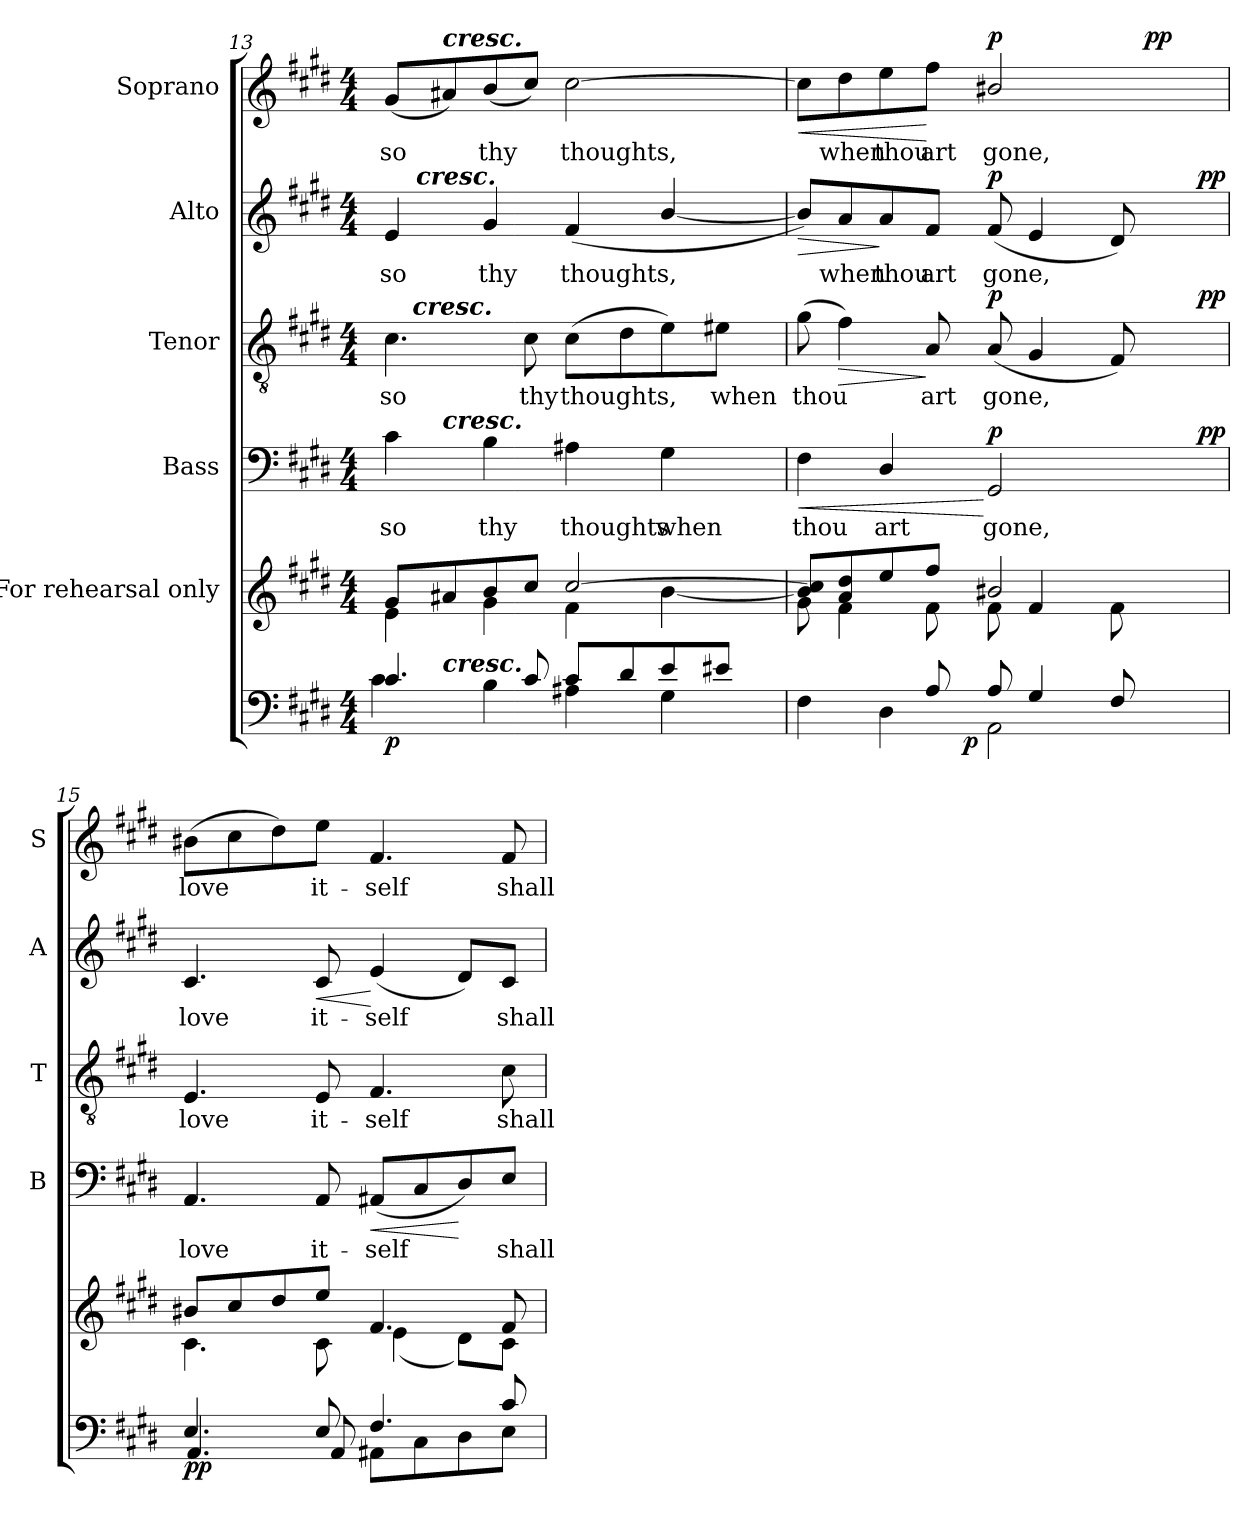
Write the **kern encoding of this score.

**kern	**dynam	**kern	**kern	**text	**dynam	**kern	**text	**dynam	**kern	**text	**dynam	**kern	**text	**dynam
*part6	*part6	*part5	*part4	*part4	*part4	*part3	*part3	*part3	*part2	*part2	*part2	*part1	*part1	*part1
*staff6	*staff6	*staff5	*staff4	*staff4	*staff4	*staff3	*staff3	*staff3	*staff2	*staff2	*staff2	*staff1	*staff1	*staff1
*	*	*I"For  rehearsal  only	*I"Bass	*	*	*I"Tenor	*	*	*I"Alto	*	*	*I"Soprano	*	*
*	*	*	*I'B	*	*	*I'T	*	*	*I'A	*	*	*I'S	*	*
*clefF4	*	*clefG2	*clefF4	*	*	*clefGv2	*	*	*clefG2	*	*	*clefG2	*	*
*	*	*	*	*	*	*ITrd7c12	*	*	*	*	*	*	*	*
*k[f#c#g#d#]	*	*k[f#c#g#d#]	*k[f#c#g#d#]	*	*	*k[f#c#g#d#]	*	*	*k[f#c#g#d#]	*	*	*k[f#c#g#d#]	*	*
*E:	*	*E:	*E:	*	*	*E:	*	*	*E:	*	*	*E:	*	*
*M4/4	*	*M4/4	*M4/4	*	*	*M4/4	*	*	*M4/4	*	*	*M4/4	*	*
=13	=13	=13	=13	=13	=13	=13	=13	=13	=13	=13	=13	=13	=13	=13
*^	*	*^	*	*	*	*	*	*	*	*	*	*	*	*
!	!	!	!	!	!	!LO:LY:b:color=#000000	!	!	!	!	!	!	!	!	!	!
!	!	!	!	!	!	!	!	!	!LO:LY:b:color=#000000	!	!	!	!	!	!	!
!	!	!	!	!	!	!	!	!	!	!	!	!LO:LY:b:color=#000000	!	!	!	!
!	!	!	!	!	!	!	!	!	!	!	!	!	!	!	!LO:LY:b:color=#000000	!
*	*^	*	*	*	*^	*	*	*^	*	*	*^	*	*	*	*	*
4.c#i/	4c#i\	8ryy	p	8g#i/L	4ei\	4c#i\	8ryy	so	.	4.C#i\	16ryy	so	.	4ei/	16ryy	so	.	(8g#i/L	so	.
!	!	!	!	!	!	!	!	!	!	!	!LO:TX:a:Bi:t=cresc.	!	!	!	!	!	!	!	!	!
.	.	.	.	.	.	.	.	.	.	.	2...ryy	.	.	.	512.ryy	.	.	.	.	.
!	!	!	!	!	!	!	!	!	!	!	!	!	!	!	!LO:TX:a:Bi:t=cresc.	!	!	!	!	!
.	.	.	.	.	.	.	.	.	.	.	.	.	.	.	2ryy	.	.	.	.	.
!	!	!	!	!	!	!	!	!	!	!	!	!	!	!	!	!	!	!LO:TX:a:Bi:t=cresc.	!	!
!	!	!	!	!	!	!	!LO:TX:a:Bi:t=cresc.	!	!	!	!	!	!	!	!	!	!	!	!	!
!	!	!LO:TX:a:Bi:t=cresc.	!	!	!	!	!	!	!	!	!	!	!	!	!	!	!	!	!	!
.	.	2..ryy	.	8a#Xi/	.	.	2..ryy	.	.	.	.	.	.	.	.	.	.	8a#Xi/)	.	.
!	!	!	!	!	!	!	!	!LO:LY:b:color=#000000	!	!	!	!	!	!	!	!	!	!	!	!
!	!	!	!	!	!	!	!	!	!	!	!	!	!	!	!	!LO:LY:b:color=#000000	!	!	!	!
!	!	!	!	!	!	!	!	!	!	!	!	!	!	!	!	!	!	!	!LO:LY:b:color=#000000	!
.	4Bi\	.	.	8bi/	4g#i\	4Bi\	.	thy	.	.	.	.	.	4g#i/	.	thy	.	(8bi/	thy	.
!	!	!	!	!	!	!	!	!	!	!	!	!LO:LY:b:color=#000000	!	!	!	!	!	!	!	!
8c#i/	.	.	.	8cc#i/J	.	.	.	.	.	8C#i\	.	thy	.	.	.	.	.	8cc#i/J)	.	.
!	!	!	!	!	!	!	!	!LO:LY:b:color=#000000	!	!	!	!	!	!	!	!	!	!	!	!
!	!	!	!	!	!	!	!	!	!	!	!	!LO:LY:b:color=#000000	!	!	!	!	!	!	!	!
!	!	!	!	!	!	!	!	!	!	!	!	!	!	!	!	!LO:LY:b:color=#000000	!	!	!	!
!	!	!	!	!	!	!	!	!	!	!	!	!	!	!	!	!	!	!	!LO:LY:b:color=#000000	!
8c#i/L	4A#Xi\	.	.	[2cc#i/	4f#i\	4A#Xi\	.	thoughts	.	(8C#i\L	.	thoughts,	.	(4f#i/	.	thoughts,	.	[2cc#i\	thoughts,	.
.	.	.	.	.	.	.	.	.	.	.	.	.	.	.	4ryy	.	.	.	.	.
8d#i/	.	.	.	.	.	.	.	.	.	8D#i\	.	.	.	.	.	.	.	.	.	.
!	!	!	!	!	!	!	!	!LO:LY:b:color=#000000	!	!	!	!	!	!	!	!	!	!	!	!
8ei/	4G#i\	.	.	.	[4bi\	4G#i\	.	when	.	8Ei\)	.	.	.	[4bi/	.	.	.	.	.	.
.	.	.	.	.	.	.	.	.	.	.	.	.	.	.	8ryy	.	.	.	.	.
!	!	!	!	!	!	!	!	!	!	!	!	!LO:LY:b:color=#000000	!	!	!	!	!	!	!	!
8e#Xi/J	.	.	.	.	.	.	.	.	.	8E#Xi\J	.	when	.	.	.	.	.	.	.	.
.	.	.	.	.	.	.	.	.	.	.	.	.	.	.	32ryy	.	.	.	.	.
.	.	.	.	.	.	.	.	.	.	.	.	.	.	.	64ryy	.	.	.	.	.
.	.	.	.	.	.	.	.	.	.	.	.	.	.	.	128ryy	.	.	.	.	.
.	.	.	.	.	.	.	.	.	.	.	.	.	.	.	256ryy	.	.	.	.	.
.	.	.	.	.	.	.	.	.	.	.	.	.	.	.	1024ryy	.	.	.	.	.
=14	=14	=14	=14	=14	=14	=14	=14	=14	=14	=14	=14	=14	=14	=14	=14	=14	=14	=14	=14	=14
!	!	!	!	!	!	!	!	!LO:LY:b:color=#000000	!LO:HP:b	!	!	!	!	!	!	!	!	!	!	!
!	!	!	!	!	!	!	!	!	!	!	!	!LO:LY:b:color=#000000	!	!	!	!	!LO:HP:b	!	!	!LO:HP:b
*	*	*	*	*	*	*	*	*	*	*	*	*	*	*	*	*	*	*^	*	*
4ryy	4F#i\	4ryy	.	8bi/] 8cc#i]L	8g#i\	4F#i\	2ryy	thou	<	(8G#i\	2ryy	thou	.	8bi/L])	2ryy	.	>	8cc#i\L]	2ryy	.	<
!	!	!	!	!	!	!	!	!	!	!	!	!	!LO:HP:b	!	!	!	!	!	!	!	!
!	!	!	!	!	!	!	!	!	!	!	!	!	!	!	!	!LO:LY:b:color=#000000	!	!	!	!	!
!	!	!	!	!	!	!	!	!	!	!	!	!	!	!	!	!	!	!	!	!LO:LY:b:color=#000000	!
.	.	.	.	8ai/ 8dd#i	4f#i\	.	.	.	.	4F#i\)	.	.	>	8ai/	.	when	.	8dd#i\	.	when	.
!	!	!	!	!	!	!	!	!LO:LY:b:color=#000000	!	!	!	!	!	!	!	!	!	!	!	!	!
!	!	!	!	!	!	!	!	!	!	!	!	!	!	!	!	!LO:LY:b:color=#000000	!	!	!	!	!
!	!	!	!	!	!	!	!	!	!	!	!	!	!	!	!	!	!	!	!	!LO:LY:b:color=#000000	!
8ryy	4D#i\	8ryy	.	8eei/	.	4D#i/	.	art	.	.	.	.	.	8ai/	.	thou	]	8eei\	.	thou	.
!	!	!	!	!	!	!	!	!	!	!	!	!LO:LY:b:color=#000000	!	!	!	!	!	!	!	!	!
!	!	!	!	!	!	!	!	!	!	!	!	!	!	!	!	!LO:LY:b:color=#000000	!	!	!	!	!
!	!	!	!	!	!	!	!	!	!	!	!	!	!	!	!	!	!	!	!	!LO:LY:b:color=#000000	!
8Ai/	.	16ryy	.	8ff#i/J	8f#i\	.	.	.	.	8AAi/	.	art	]	8f#i/J	.	art	.	8ff#i\J	.	art	[
.	.	128ryy	.	.	.	.	.	.	.	.	.	.	.	.	.	.	.	.	.	.	.
.	.	512ryy	.	.	.	.	.	.	.	.	.	.	.	.	.	.	.	.	.	.	.
.	.	2ryy	p	.	.	.	.	.	.	.	.	.	.	.	.	.	.	.	.	.	.
!	!	!	!	!	!	!	!	!LO:LY:b:color=#000000	!	!	!	!	!	!	!	!	!	!	!	!	!
!	!	!	!	!	!	!	!	!	!	!	!	!LO:LY:b:color=#000000	!	!	!	!	!	!	!	!	!
!	!	!	!	!	!	!	!	!	!	!	!	!	!	!	!	!LO:LY:b:color=#000000	!	!	!	!	!
!	!	!	!	!	!	!	!	!	!	!	!	!	!	!	!	!	!	!	!	!LO:LY:b:color=#000000	!
8Ai/	2AAi\	.	.	2b#Xi/	8f#i\	2GG#i/	4ryy	gone,	[ p	(8AAi/	4ryy	gone,	p	(8f#i/	4ryy	gone,	p	2b#Xi/	4ryy	gone,	p
4G#i/	.	.	.	.	4f#i/	.	.	.	.	4GG#i/	.	.	.	4ei/	.	.	.	.	.	.	.
.	.	.	.	.	.	.	8ryy	.	.	.	8ryy	.	.	.	8ryy	.	.	.	8ryy	.	.
8F#i/	.	.	.	.	8f#i\	.	16ryy	.	.	8FF#i/)	16ryy	.	.	8d#i/)	16ryy	.	.	.	16ryy	.	.
.	.	.	.	.	.	.	32ryy	.	.	.	32ryy	.	.	.	32ryy	.	.	.	256ryy	.	.
.	.	.	.	.	.	.	.	.	.	.	.	.	.	.	.	.	.	.	1024ryy	.	.
.	.	.	.	.	.	.	.	.	.	.	.	.	.	.	.	.	.	.	32ryy	.	pp
.	.	32ryy	.	.	.	.	.	.	.	.	.	.	.	.	.	.	.	.	.	.	.
.	.	.	.	.	.	.	64ryy	.	.	.	64ryy	.	.	.	64ryy	.	.	.	.	.	.
.	.	.	.	.	.	.	.	.	.	.	.	.	.	.	.	.	.	.	64ryy	.	.
.	.	64ryy	.	.	.	.	.	.	.	.	.	.	.	.	.	.	.	.	.	.	.
.	.	.	.	.	.	.	128...ryy	.	.	.	128...ryy	.	.	.	128...ryy	.	.	.	.	.	.
.	.	.	.	.	.	.	.	.	.	.	.	.	.	.	.	.	.	.	128ryy	.	.
.	.	256.ryy	.	.	.	.	.	.	.	.	.	.	.	.	.	.	.	.	.	.	.
.	.	.	.	.	.	.	.	.	.	.	.	.	.	.	.	.	.	.	512.ryy	.	.
.	.	.	.	.	.	.	1024ryy	.	pp	.	1024ryy	.	pp	.	1024ryy	.	pp	.	.	.	.
*	*	*	*	*	*	*v	*v	*	*	*	*	*	*	*v	*v	*	*	*v	*v	*	*
*	*v	*v	*	*	*	*	*	*	*v	*v	*	*	*	*	*	*	*	*
!!LO:LB:g=z
=15	=15	=15	=15	=15	=15	=15	=15	=15	=15	=15	=15	=15	=15	=15	=15	=15
*	*^	*	*	*	*^	*	*	*^	*	*	*^	*	*	*^	*	*
!	!	!	!	!	!	!	!	!LO:LY:b:color=#000000	!	!	!	!	!	!	!	!	!	!	!	!	!
*	*	*	*	*	*	*v	*v	*	*	*	*	*	*	*v	*v	*	*	*v	*v	*	*
*	*v	*v	*	*	*	*	*	*	*v	*v	*	*	*	*	*	*	*	*
*	*^	*	*	*	*^	*	*	*^	*	*	*^	*	*	*^	*	*
!	!	!	!	!	!	!	!	!	!	!	!	!LO:LY:b:color=#000000	!	!	!	!	!	!	!	!	!
*	*	*	*	*	*	*v	*v	*	*	*	*	*	*	*v	*v	*	*	*v	*v	*	*
*	*v	*v	*	*	*	*	*	*	*v	*v	*	*	*	*	*	*	*	*
*	*^	*	*	*	*^	*	*	*^	*	*	*^	*	*	*^	*	*
!	!	!	!	!	!	!	!	!	!	!	!	!	!	!	!	!LO:LY:b:color=#000000	!	!	!	!	!
*	*	*	*	*	*	*v	*v	*	*	*	*	*	*	*v	*v	*	*	*v	*v	*	*
*	*v	*v	*	*	*	*	*	*	*v	*v	*	*	*	*	*	*	*	*
*	*^	*	*	*	*^	*	*	*^	*	*	*^	*	*	*^	*	*
!	!	!	!	!	!	!	!	!	!	!	!	!	!	!	!	!	!	!	!	!LO:LY:b:color=#000000	!
*	*	*	*	*	*	*v	*v	*	*	*	*	*	*	*v	*v	*	*	*v	*v	*	*
*	*v	*v	*	*	*	*	*	*	*v	*v	*	*	*	*	*	*	*	*
4.Ei/	4.AAi/	pp	8b#Xi/L	4.c#i\	4.AAi/	love	.	4.EEi/	love	.	4.c#i/	love	.	(8b#Xi\L	love	.
.	.	.	8cc#i/	.	.	.	.	.	.	.	.	.	.	8cc#i\	.	.
.	.	.	8dd#i/	.	.	.	.	.	.	.	.	.	.	8dd#i\)	.	.
!	!	!	!	!	!	!LO:LY:b:color=#000000	!	!	!	!	!	!	!	!	!	!
!	!	!	!	!	!	!	!	!	!LO:LY:b:color=#000000	!	!	!	!	!	!	!
!	!	!	!	!	!	!	!	!	!	!	!	!LO:LY:b:color=#000000	!LO:HP:b	!	!	!
!	!	!	!	!	!	!	!	!	!	!	!	!	!	!	!LO:LY:b:color=#000000	!
8Ei/	8AAi/	.	8eei/J	8c#i\	8AAi/	it-	.	8EEi/	it-	.	8c#i/	it-	<	8eei\J	it-	.
!	!	!	!	!	!	!LO:LY:b:color=#000000	!LO:HP:b	!	!	!	!	!	!	!	!	!
!	!	!	!	!	!	!	!	!	!LO:LY:b:color=#000000	!	!	!	!	!	!	!
!	!	!	!	!	!	!	!	!	!	!	!	!LO:LY:b:color=#000000	!	!	!	!
!	!	!	!	!	!	!	!	!	!	!	!	!	!	!	!LO:LY:b:color=#000000	!
4.F#i/	8AA#Xi\L	.	4.f#i/	(4ei\	(8AA#Xi/L	-self	<	4.FF#i/	-self	.	(4ei/	-self	[	4.f#i/	-self	.
.	8C#i\	.	.	.	8C#i/	.	.	.	.	.	.	.	.	.	.	.
.	8D#i\	.	.	8d#i\L)	8D#i/)	.	[	.	.	.	8d#i/L)	.	.	.	.	.
!	!	!	!	!	!	!LO:LY:b:color=#000000	!	!	!	!	!	!	!	!	!	!
!	!	!	!	!	!	!	!	!	!LO:LY:b:color=#000000	!	!	!	!	!	!	!
!	!	!	!	!	!	!	!	!	!	!	!	!LO:LY:b:color=#000000	!	!	!	!
!	!	!	!	!	!	!	!	!	!	!	!	!	!	!	!LO:LY:b:color=#000000	!
8c#i/	8Ei\J	.	8f#i/	8c#i\J	8Ei/J	shall	.	8C#i\	shall	.	8c#i/J	shall	.	8f#i/	shall	.
*v	*v	*	*	*	*	*	*	*	*	*	*	*	*	*	*	*
*	*	*v	*v	*	*	*	*	*	*	*	*	*	*	*	*
=	=	=	=	=	=	=	=	=	=	=	=	=	=	=
*-	*-	*-	*-	*-	*-	*-	*-	*-	*-	*-	*-	*-	*-	*-
